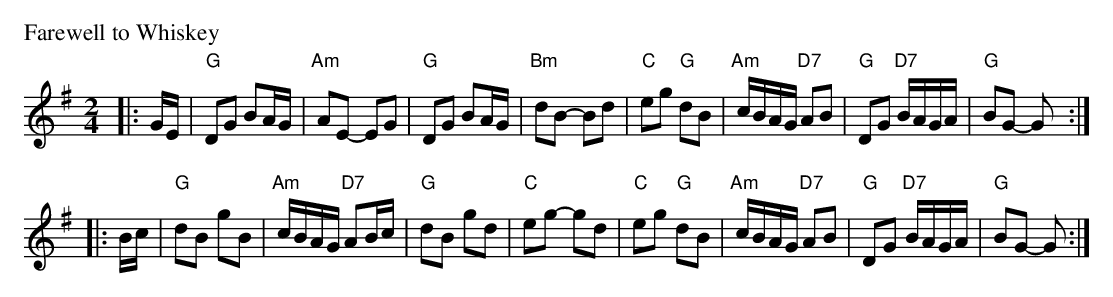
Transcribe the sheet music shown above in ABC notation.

X:1
P: Farewell to Whiskey
M: 2/4
L: 1/16
K: G
|: GE \
| "G"D2G2 B2AG | "Am"A2E2- E2G2 | "G"D2G2 B2AG | "Bm"d2B2- B2d2 \
| "C"e2g2 "G"d2B2 | "Am"cBAG "D7"A2B2 | "G"D2G2 "D7"BAGA | "G"B2G2- G2 :|
|: Bc \
| "G"d2B2 g2B2 | "Am"cBAG "D7"A2Bc | "G"d2B2 g2d2 | "C"e2g2- g2d2 \
| "C"e2g2 "G"d2B2 | "Am"cBAG "D7"A2B2 | "G"D2G2 "D7"BAGA | "G"B2G2- G2 :|
